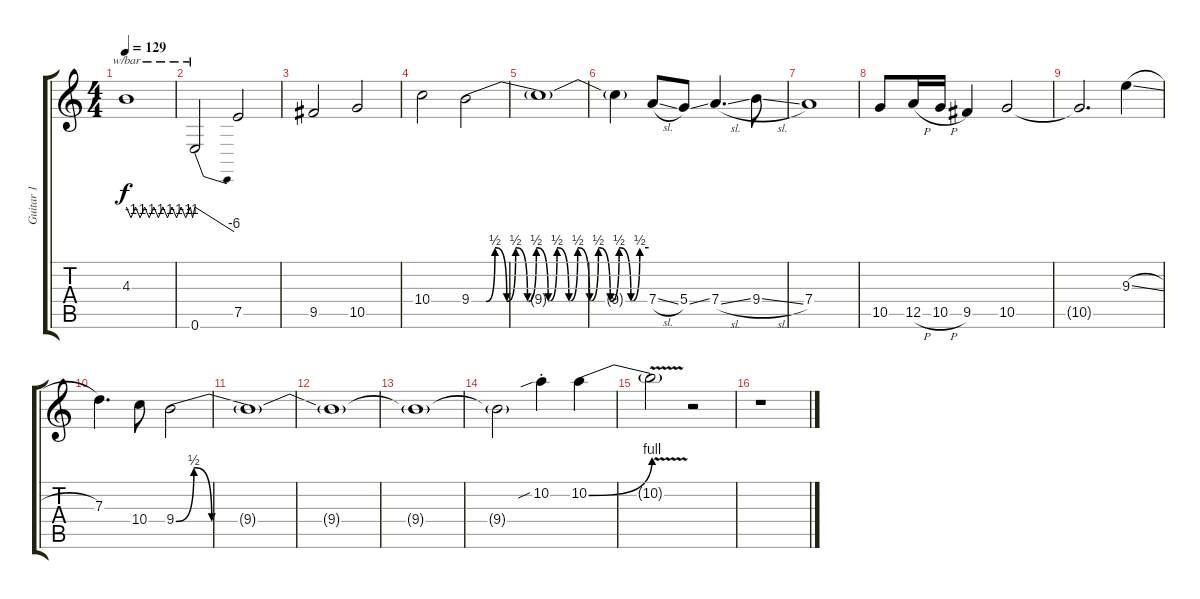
\track ("Guitar 1" "Guitar 1") {instrument overdrivenguitar}
\staff {score tabs}
\tuning (E4 B3 G3 D3 A2 E2) {hide}
\ts (4 4)
\tempo 129
\clef g2
\ks c
4.3{t}.1{tbe (custom default 0 0 4 -4 8 0 12 -4 16 0 20 -4 24 0 28 -4 32 0 36 -4 40 0 44 -4 48 0 52 -4 56 0 58 -4 60 0) dy f} |
0.6.2{tbe (dive default 0 0 60 -24)} 7.5.2 |
9.5.2 10.5.2 |
10.4.2 9.4{be (custom 0 0 5 0 8 2 12 0 15 2 19 0 22 2 26 0 29 2 33 0 36 2 40 0 43 2 47 0 50 2 54 0 57 2 60 2)}.2 |
9.4{t}.1 |
9.4{t}.4 7.4{sl}.8 5.4{ss}.8 7.4{sl}.4{d} 9.4{sl}.8 |
7.4.1 |
10.5.8 12.5{h}.16 10.5{h}.16 9.5.4 10.5.2 |
10.5{t}.2{d} 9.3{sl}.4 |
7.3.4{d} 10.4.8 9.4{be (custom 0 0 3 2 6 0 60 0)}.2 |
9.4{t}.1 |
9.4{t}.1 |
9.4{t}.1 |
9.4{t}.2 10.2{sib st}.4 10.2{be (bend 0 0 60 4)}.4 |
10.2{v t}.2 r.2 |
r.1
